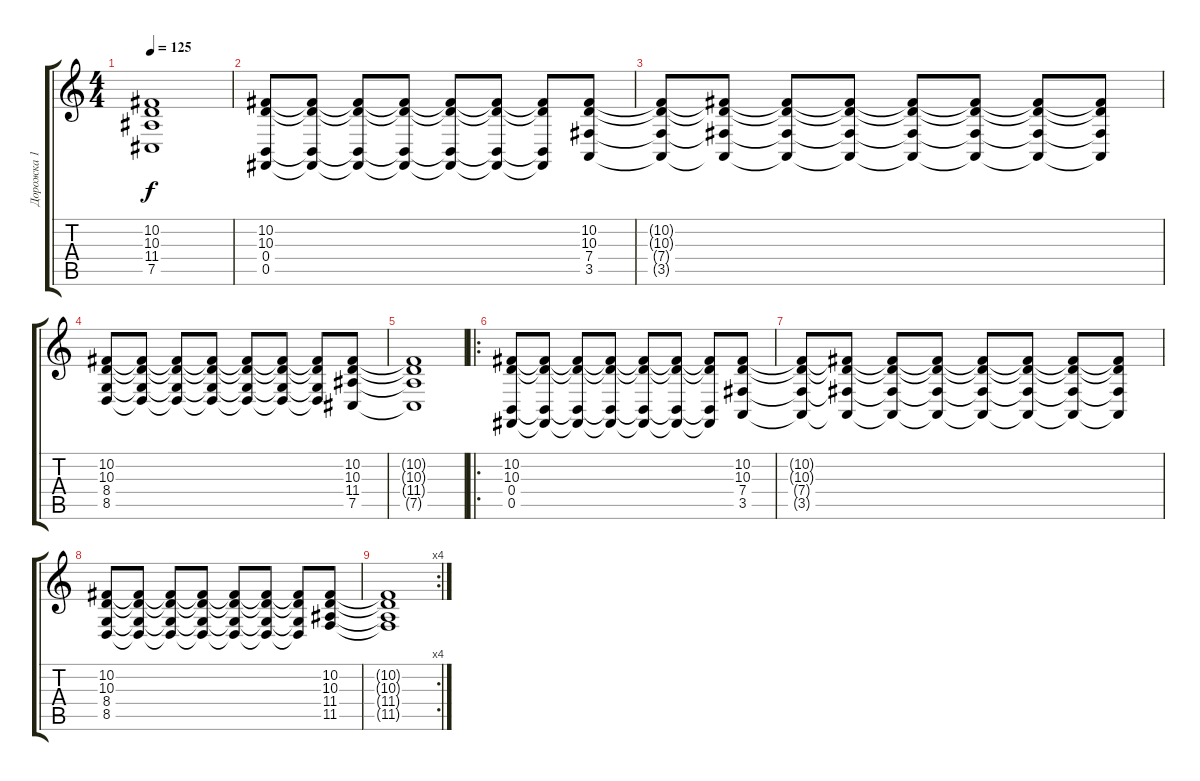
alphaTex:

\track ("Дорожка 1" "Дорожка 1") {instrument electricpiano1}
\staff {score tabs}
\tuning (Db4 Ab3 E3 B2 Gb2 B1) {hide}
\ts (4 4)
\tempo 125
\clef g2
\ks c
(10.2{t} 10.3{t} 11.4{t} 7.5{t}).1{dy f} |
(10.2 10.3 0.4 0.5).8 (10.2{t} 10.3{t} 0.4{t} 0.5{t}).8 (10.2{t} 10.3{t} 0.4{t} 0.5{t}).8 (10.2{t} 10.3{t} 0.4{t} 0.5{t}).8 (10.2{t} 10.3{t} 0.4{t} 0.5{t}).8 (10.2{t} 10.3{t} 0.4{t} 0.5{t}).8 (10.2{t} 10.3{t} 0.4{t} 0.5{t}).8 (10.2 10.3 7.4 3.5).8 |
(10.2{t} 10.3{t} 7.4{t} 3.5{t}).8 (10.2{t} 10.3{t} 7.4{t} 3.5{t}).8 (10.2{t} 10.3{t} 7.4{t} 3.5{t}).8 (10.2{t} 10.3{t} 7.4{t} 3.5{t}).8 (10.2{t} 10.3{t} 7.4{t} 3.5{t}).8 (10.2{t} 10.3{t} 7.4{t} 3.5{t}).8 (10.2{t} 10.3{t} 7.4{t} 3.5{t}).8 (10.2{t} 10.3{t} 7.4{t} 3.5{t}).8 |
(10.2 10.3 8.4 8.5).8 (10.2{t} 10.3{t} 8.4{t} 8.5{t}).8 (10.2{t} 10.3{t} 8.4{t} 8.5{t}).8 (10.2{t} 10.3{t} 8.4{t} 8.5{t}).8 (10.2{t} 10.3{t} 8.4{t} 8.5{t}).8 (10.2{t} 10.3{t} 8.4{t} 8.5{t}).8 (10.2{t} 10.3{t} 8.4{t} 8.5{t}).8 (10.2 10.3 11.4 7.5).8 |
(10.2{t} 10.3{t} 11.4{t} 7.5{t}).1 |
\ro
(10.2 10.3 0.4 0.5).8 (10.2{t} 10.3{t} 0.4{t} 0.5{t}).8 (10.2{t} 10.3{t} 0.4{t} 0.5{t}).8 (10.2{t} 10.3{t} 0.4{t} 0.5{t}).8 (10.2{t} 10.3{t} 0.4{t} 0.5{t}).8 (10.2{t} 10.3{t} 0.4{t} 0.5{t}).8 (10.2{t} 10.3{t} 0.4{t} 0.5{t}).8 (10.2 10.3 7.4 3.5).8 |
(10.2{t} 10.3{t} 7.4{t} 3.5{t}).8 (10.2{t} 10.3{t} 7.4{t} 3.5{t}).8 (10.2{t} 10.3{t} 7.4{t} 3.5{t}).8 (10.2{t} 10.3{t} 7.4{t} 3.5{t}).8 (10.2{t} 10.3{t} 7.4{t} 3.5{t}).8 (10.2{t} 10.3{t} 7.4{t} 3.5{t}).8 (10.2{t} 10.3{t} 7.4{t} 3.5{t}).8 (10.2{t} 10.3{t} 7.4{t} 3.5{t}).8 |
(10.2 10.3 8.4 8.5).8 (10.2{t} 10.3{t} 8.4{t} 8.5{t}).8 (10.2{t} 10.3{t} 8.4{t} 8.5{t}).8 (10.2{t} 10.3{t} 8.4{t} 8.5{t}).8 (10.2{t} 10.3{t} 8.4{t} 8.5{t}).8 (10.2{t} 10.3{t} 8.4{t} 8.5{t}).8 (10.2{t} 10.3{t} 8.4{t} 8.5{t}).8 (10.2 10.3 11.4 11.5).8 |
\rc 4
(10.2{t} 10.3{t} 11.4{t} 11.5{t}).1
